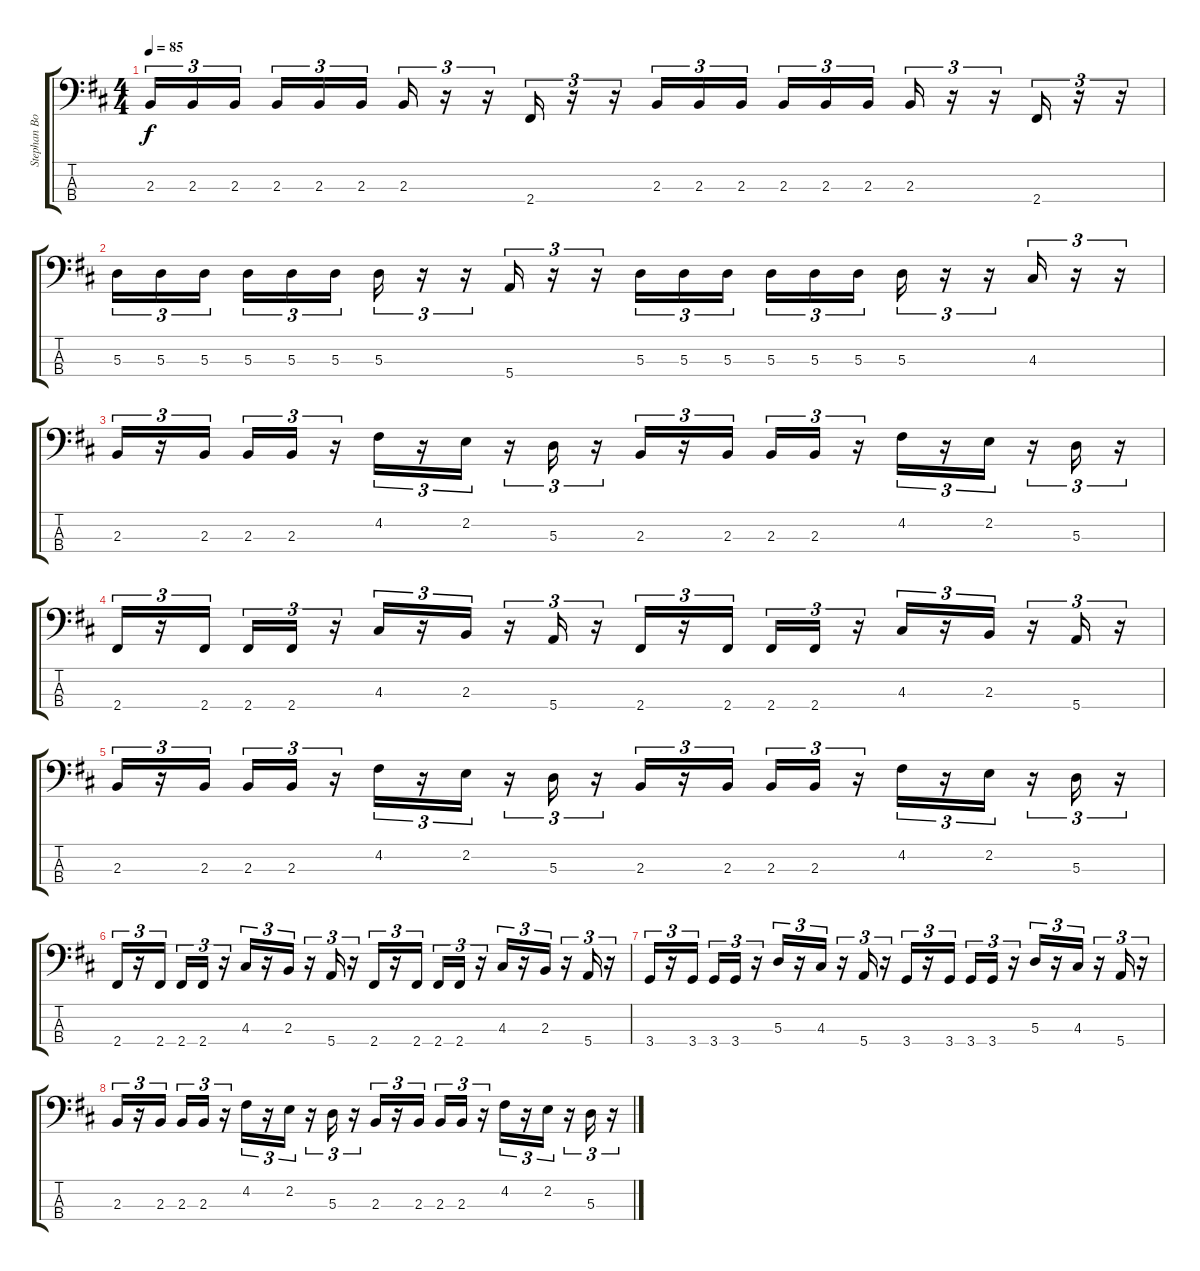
\track ("Stephan Boriss" "Stephan Bo") {instrument electricbasspick}
\staff {score tabs}
\tuning (G2 D2 A1 E1) {hide}
\ts (4 4)
\tempo 85
\clef f4
\ks bminor
2.3.16{tu (3 2) dy f} 2.3.16{tu (3 2)} 2.3.16{tu (3 2) beam splitsecondary} 2.3.16{tu (3 2)} 2.3.16{tu (3 2)} 2.3.16{tu (3 2)} 2.3.16{tu (3 2)} r.16{tu (3 2)} r.16{tu (3 2)} 2.4.16{tu (3 2)} r.16{tu (3 2)} r.16{tu (3 2)} 2.3.16{tu (3 2)} 2.3.16{tu (3 2)} 2.3.16{tu (3 2) beam splitsecondary} 2.3.16{tu (3 2)} 2.3.16{tu (3 2)} 2.3.16{tu (3 2)} 2.3.16{tu (3 2)} r.16{tu (3 2)} r.16{tu (3 2)} 2.4.16{tu (3 2)} r.16{tu (3 2)} r.16{tu (3 2)} |
5.3.16{tu (3 2)} 5.3.16{tu (3 2)} 5.3.16{tu (3 2) beam splitsecondary} 5.3.16{tu (3 2)} 5.3.16{tu (3 2)} 5.3.16{tu (3 2)} 5.3.16{tu (3 2)} r.16{tu (3 2)} r.16{tu (3 2)} 5.4.16{tu (3 2)} r.16{tu (3 2)} r.16{tu (3 2)} 5.3.16{tu (3 2)} 5.3.16{tu (3 2)} 5.3.16{tu (3 2) beam splitsecondary} 5.3.16{tu (3 2)} 5.3.16{tu (3 2)} 5.3.16{tu (3 2)} 5.3.16{tu (3 2)} r.16{tu (3 2)} r.16{tu (3 2)} 4.3.16{tu (3 2)} r.16{tu (3 2)} r.16{tu (3 2)} |
2.3.16{tu (3 2)} r.16{tu (3 2)} 2.3.16{tu (3 2) beam splitsecondary} 2.3.16{tu (3 2)} 2.3.16{tu (3 2)} r.16{tu (3 2)} 4.2.16{tu (3 2)} r.16{tu (3 2)} 2.2.16{tu (3 2)} r.16{tu (3 2)} 5.3.16{tu (3 2)} r.16{tu (3 2)} 2.3.16{tu (3 2)} r.16{tu (3 2)} 2.3.16{tu (3 2) beam splitsecondary} 2.3.16{tu (3 2)} 2.3.16{tu (3 2)} r.16{tu (3 2)} 4.2.16{tu (3 2)} r.16{tu (3 2)} 2.2.16{tu (3 2)} r.16{tu (3 2)} 5.3.16{tu (3 2)} r.16{tu (3 2)} |
2.4.16{tu (3 2)} r.16{tu (3 2)} 2.4.16{tu (3 2) beam splitsecondary} 2.4.16{tu (3 2)} 2.4.16{tu (3 2)} r.16{tu (3 2)} 4.3.16{tu (3 2)} r.16{tu (3 2)} 2.3.16{tu (3 2)} r.16{tu (3 2)} 5.4.16{tu (3 2)} r.16{tu (3 2)} 2.4.16{tu (3 2)} r.16{tu (3 2)} 2.4.16{tu (3 2) beam splitsecondary} 2.4.16{tu (3 2)} 2.4.16{tu (3 2)} r.16{tu (3 2)} 4.3.16{tu (3 2)} r.16{tu (3 2)} 2.3.16{tu (3 2)} r.16{tu (3 2)} 5.4.16{tu (3 2)} r.16{tu (3 2)} |
2.3.16{tu (3 2)} r.16{tu (3 2)} 2.3.16{tu (3 2) beam splitsecondary} 2.3.16{tu (3 2)} 2.3.16{tu (3 2)} r.16{tu (3 2)} 4.2.16{tu (3 2)} r.16{tu (3 2)} 2.2.16{tu (3 2)} r.16{tu (3 2)} 5.3.16{tu (3 2)} r.16{tu (3 2)} 2.3.16{tu (3 2)} r.16{tu (3 2)} 2.3.16{tu (3 2) beam splitsecondary} 2.3.16{tu (3 2)} 2.3.16{tu (3 2)} r.16{tu (3 2)} 4.2.16{tu (3 2)} r.16{tu (3 2)} 2.2.16{tu (3 2)} r.16{tu (3 2)} 5.3.16{tu (3 2)} r.16{tu (3 2)} |
2.4.16{tu (3 2)} r.16{tu (3 2)} 2.4.16{tu (3 2) beam splitsecondary} 2.4.16{tu (3 2)} 2.4.16{tu (3 2)} r.16{tu (3 2)} 4.3.16{tu (3 2)} r.16{tu (3 2)} 2.3.16{tu (3 2)} r.16{tu (3 2)} 5.4.16{tu (3 2)} r.16{tu (3 2)} 2.4.16{tu (3 2)} r.16{tu (3 2)} 2.4.16{tu (3 2) beam splitsecondary} 2.4.16{tu (3 2)} 2.4.16{tu (3 2)} r.16{tu (3 2)} 4.3.16{tu (3 2)} r.16{tu (3 2)} 2.3.16{tu (3 2)} r.16{tu (3 2)} 5.4.16{tu (3 2)} r.16{tu (3 2)} |
3.4.16{tu (3 2)} r.16{tu (3 2)} 3.4.16{tu (3 2) beam splitsecondary} 3.4.16{tu (3 2)} 3.4.16{tu (3 2)} r.16{tu (3 2)} 5.3.16{tu (3 2)} r.16{tu (3 2)} 4.3.16{tu (3 2)} r.16{tu (3 2)} 5.4.16{tu (3 2)} r.16{tu (3 2)} 3.4.16{tu (3 2)} r.16{tu (3 2)} 3.4.16{tu (3 2) beam splitsecondary} 3.4.16{tu (3 2)} 3.4.16{tu (3 2)} r.16{tu (3 2)} 5.3.16{tu (3 2)} r.16{tu (3 2)} 4.3.16{tu (3 2)} r.16{tu (3 2)} 5.4.16{tu (3 2)} r.16{tu (3 2)} |
2.3.16{tu (3 2)} r.16{tu (3 2)} 2.3.16{tu (3 2) beam splitsecondary} 2.3.16{tu (3 2)} 2.3.16{tu (3 2)} r.16{tu (3 2)} 4.2.16{tu (3 2)} r.16{tu (3 2)} 2.2.16{tu (3 2)} r.16{tu (3 2)} 5.3.16{tu (3 2)} r.16{tu (3 2)} 2.3.16{tu (3 2)} r.16{tu (3 2)} 2.3.16{tu (3 2) beam splitsecondary} 2.3.16{tu (3 2)} 2.3.16{tu (3 2)} r.16{tu (3 2)} 4.2.16{tu (3 2)} r.16{tu (3 2)} 2.2.16{tu (3 2)} r.16{tu (3 2)} 5.3.16{tu (3 2)} r.16{tu (3 2)}
